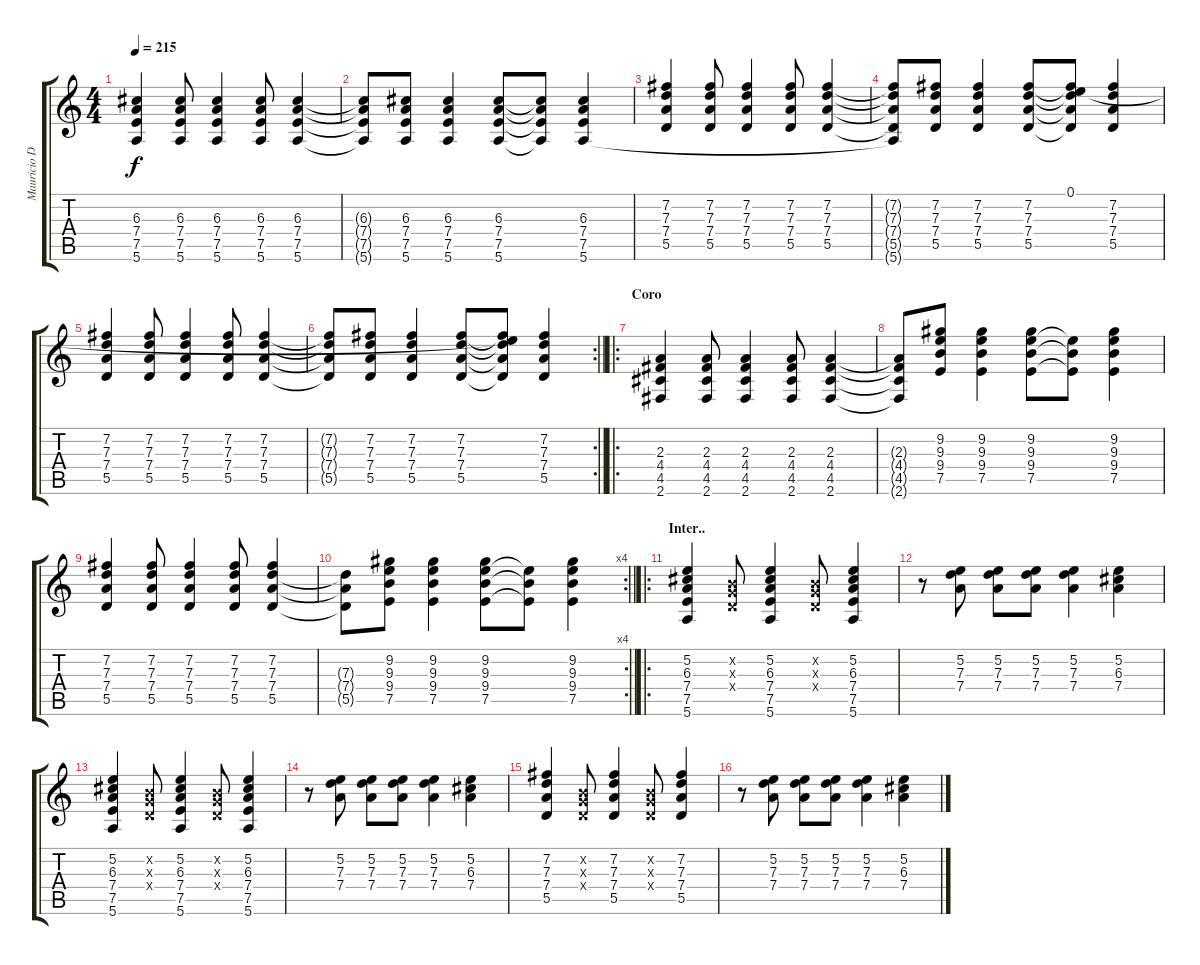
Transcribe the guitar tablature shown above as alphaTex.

\track ("Mauricio Duran" "Mauricio D") {instrument electricguitarclean}
\staff {score tabs}
\tuning (E4 B3 G3 D3 A2 E2) {hide}
\ts (4 4)
\tempo 215
\clef g2
\ks c
(6.3 7.4 7.5 5.6).4{dy f instrument acousticguitarsteel} (6.3 7.4 7.5 5.6).8 (6.3 7.4 7.5 5.6).4 (6.3 7.4 7.5 5.6).8 (6.3 7.4 7.5 5.6).4 |
(6.3{t} 7.4{t} 7.5{t} 5.6{t}).8 (6.3 7.4 7.5 5.6).8 (6.3 7.4 7.5 5.6).4 (6.3 7.4 7.5 5.6).8 (6.3{t} 7.4{t} 7.5{t} 5.6{t}).8 (6.3 7.4 7.5 5.6).4 |
(7.2 7.3 7.4 5.5).4{instrument acousticguitarsteel} (7.2 7.3 7.4 5.5).8 (7.2 7.3 7.4 5.5).4 (7.2 7.3 7.4 5.5).8 (7.2 7.3 7.4 5.5).4 |
(7.2{t} 7.3{t} 7.4{t} 5.5{t} 5.6{t}).8 (7.2 7.3 7.4 5.5).8 (7.2 7.3 7.4 5.5).4 (7.2 7.3 7.4 5.5).8 (0.1 7.2{t} 7.3{t} 7.4{t} 5.5{t}).8 (7.2 7.3 7.4 5.5).4 |
(7.2 7.3 7.4 5.5).4{instrument acousticguitarsteel} (7.2 7.3 7.4 5.5).8 (7.2 7.3 7.4 5.5).4 (7.2 7.3 7.4 5.5).8 (7.2 7.3 7.4 5.5).4 |
\rc 2
\barLineRight lightlight
(7.2{t} 7.3{t} 7.4{t} 5.5{t}).8 (7.2 7.3 7.4 5.5).8 (7.2 7.3 7.4 5.5).4 (7.2 7.3 7.4 5.5).8 (0.1{t} 7.2{t} 7.3{t} 7.4{t} 5.5{t}).8 (7.2 7.3 7.4 5.5).4 |
\ro
\section ("" "Coro")
(2.3 4.4 4.5 2.6).4{instrument acousticguitarsteel} (2.3 4.4 4.5 2.6).8 (2.3 4.4 4.5 2.6).4 (2.3 4.4 4.5 2.6).8 (2.3 4.4 4.5 2.6).4 |
(2.3{t} 4.4{t} 4.5{t} 2.6{t}).8 (9.2 9.3 9.4 7.5).8 (9.2 9.3 9.4 7.5).4 (9.2 9.3 9.4 7.5).8 (9.3{t} 9.4{t} 7.5{t}).8 (9.2 9.3 9.4 7.5).4 |
(7.2 7.3 7.4 5.5).4{instrument acousticguitarsteel} (7.2 7.3 7.4 5.5).8 (7.2 7.3 7.4 5.5).4 (7.2 7.3 7.4 5.5).8 (7.2 7.3 7.4 5.5).4 |
\rc 4
\barLineRight lightlight
(7.3{t} 7.4{t} 5.5{t}).8 (9.2 9.3 9.4 7.5).8 (9.2 9.3 9.4 7.5).4 (9.2 9.3 9.4 7.5).8 (9.3{t} 9.4{t} 7.5{t}).8 (9.2 9.3 9.4 7.5).4 |
\ro
\section ("" "Inter..")
(5.2 6.3 7.4 7.5 5.6).4{instrument electricguitarclean} (0.2{x} 0.3{x} 0.4{x}).8 (5.2 6.3 7.4 7.5 5.6).4 (0.2{x} 0.3{x} 0.4{x}).8 (5.2 6.3 7.4 7.5 5.6).4 |
r.8 (5.2 7.3 7.4).8 (5.2 7.3 7.4).8 (5.2 7.3 7.4).8 (5.2 7.3 7.4).4 (5.2 6.3 7.4).4 |
(5.2 6.3 7.4 7.5 5.6).4 (0.2{x} 0.3{x} 0.4{x}).8 (5.2 6.3 7.4 7.5 5.6).4 (0.2{x} 0.3{x} 0.4{x}).8 (5.2 6.3 7.4 7.5 5.6).4 |
r.8 (5.2 7.3 7.4).8 (5.2 7.3 7.4).8 (5.2 7.3 7.4).8 (5.2 7.3 7.4).4 (5.2 6.3 7.4).4 |
(7.2 7.3 7.4 5.5).4 (0.2{x} 0.3{x} 0.4{x}).8 (7.2 7.3 7.4 5.5).4 (0.2{x} 0.3{x} 0.4{x}).8 (7.2 7.3 7.4 5.5).4 |
r.8 (5.2 7.3 7.4).8 (5.2 7.3 7.4).8 (5.2 7.3 7.4).8 (5.2 7.3 7.4).4 (5.2 6.3 7.4).4
